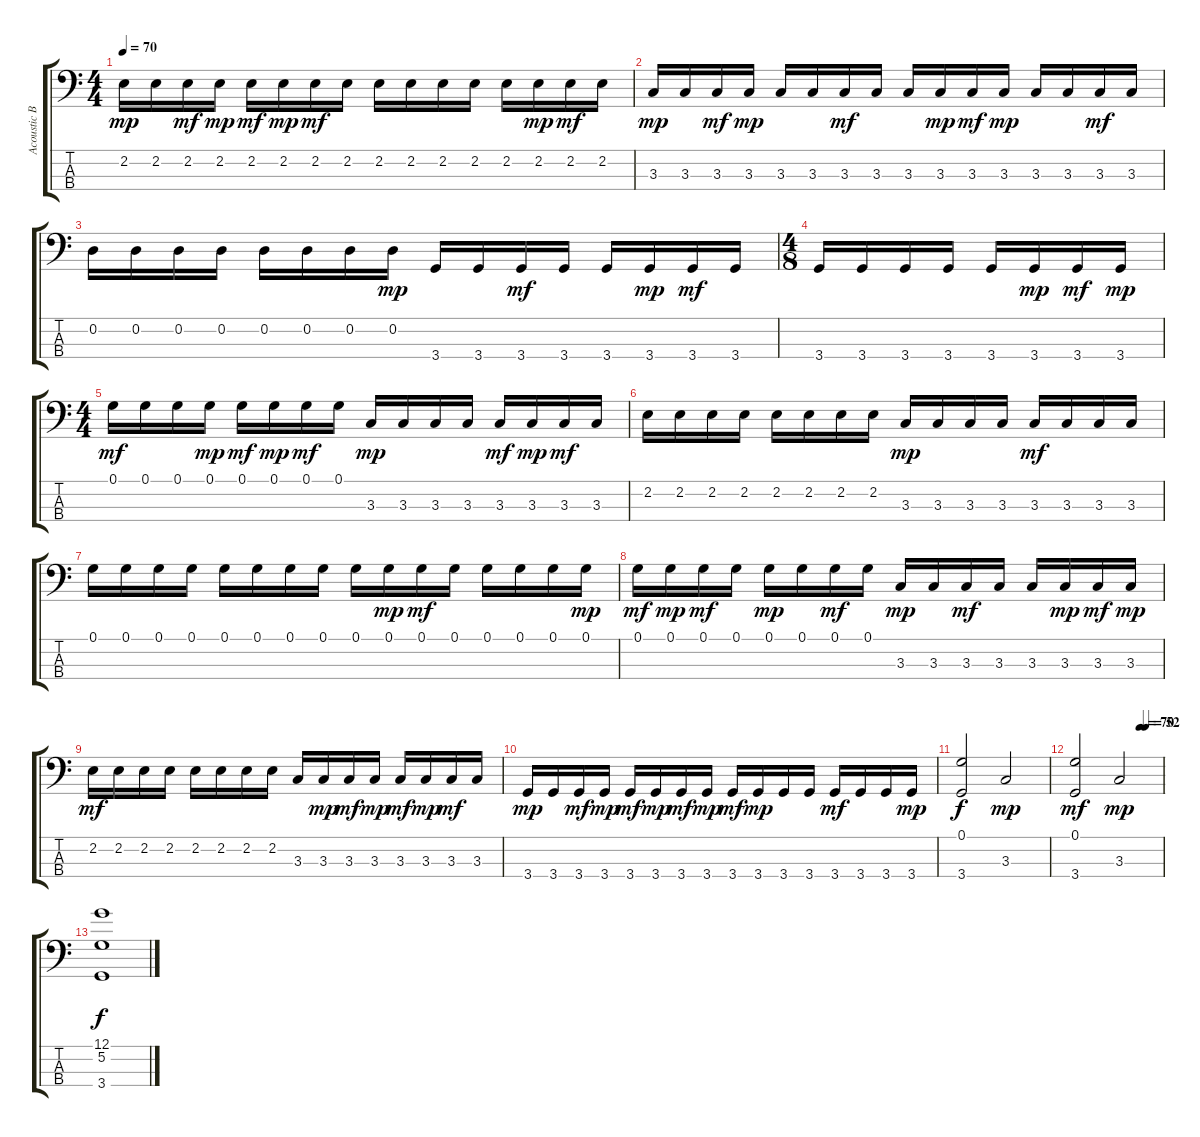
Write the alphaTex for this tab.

\track ("Acoustic Bass" "Acoustic B") {instrument acousticbass}
\staff {score tabs}
\tuning (G2 D2 A1 E1) {hide}
\ts (4 4)
\tempo 70
\clef f4
\ks c
2.2.16{dy mp} 2.2.16 2.2.16{dy mf} 2.2.16{dy mp} 2.2.16{dy mf} 2.2.16{dy mp} 2.2.16{dy mf} 2.2.16 2.2.16 2.2.16 2.2.16 2.2.16 2.2.16 2.2.16{dy mp} 2.2.16{dy mf} 2.2.16 |
3.3.16{dy mp} 3.3.16 3.3.16{dy mf} 3.3.16{dy mp} 3.3.16 3.3.16 3.3.16{dy mf} 3.3.16 3.3.16 3.3.16{dy mp} 3.3.16{dy mf} 3.3.16{dy mp} 3.3.16 3.3.16 3.3.16{dy mf} 3.3.16 |
0.2.16 0.2.16 0.2.16 0.2.16 0.2.16 0.2.16 0.2.16 0.2.16{dy mp} 3.4.16 3.4.16 3.4.16{dy mf} 3.4.16 3.4.16 3.4.16{dy mp} 3.4.16{dy mf} 3.4.16 |
\ts (4 8)
3.4.16 3.4.16 3.4.16 3.4.16 3.4.16 3.4.16{dy mp} 3.4.16{dy mf} 3.4.16{dy mp} |
\ts (4 4)
0.1.16{dy mf} 0.1.16 0.1.16 0.1.16{dy mp} 0.1.16{dy mf} 0.1.16{dy mp} 0.1.16{dy mf} 0.1.16 3.3.16{dy mp} 3.3.16 3.3.16 3.3.16 3.3.16{dy mf} 3.3.16{dy mp} 3.3.16{dy mf} 3.3.16 |
2.2.16 2.2.16 2.2.16 2.2.16 2.2.16 2.2.16 2.2.16 2.2.16 3.3.16{dy mp} 3.3.16 3.3.16 3.3.16 3.3.16{dy mf} 3.3.16 3.3.16 3.3.16 |
0.1.16 0.1.16 0.1.16 0.1.16 0.1.16 0.1.16 0.1.16 0.1.16 0.1.16 0.1.16{dy mp} 0.1.16{dy mf} 0.1.16 0.1.16 0.1.16 0.1.16 0.1.16{dy mp} |
0.1.16{dy mf} 0.1.16{dy mp} 0.1.16{dy mf} 0.1.16 0.1.16{dy mp} 0.1.16 0.1.16{dy mf} 0.1.16 3.3.16{dy mp} 3.3.16 3.3.16{dy mf} 3.3.16 3.3.16 3.3.16{dy mp} 3.3.16{dy mf} 3.3.16{dy mp} |
2.2.16{dy mf} 2.2.16 2.2.16 2.2.16 2.2.16 2.2.16 2.2.16 2.2.16 3.3.16 3.3.16{dy mp} 3.3.16{dy mf} 3.3.16{dy mp} 3.3.16{dy mf} 3.3.16{dy mp} 3.3.16{dy mf} 3.3.16 |
3.4.16{dy mp} 3.4.16 3.4.16{dy mf} 3.4.16{dy mp} 3.4.16{dy mf} 3.4.16{dy mp} 3.4.16{dy mf} 3.4.16{dy mp} 3.4.16{dy mf} 3.4.16{dy mp} 3.4.16 3.4.16 3.4.16{dy mf} 3.4.16 3.4.16 3.4.16{dy mp} |
(0.1 3.4).2{dy f} 3.3.2{dy mp} |
\tempo (70 0.75)
\tempo (52 0.8125)
(0.1 3.4).2{dy mf} 3.3.2{dy mp} |
(12.1 5.2 3.4).1{dy f}
